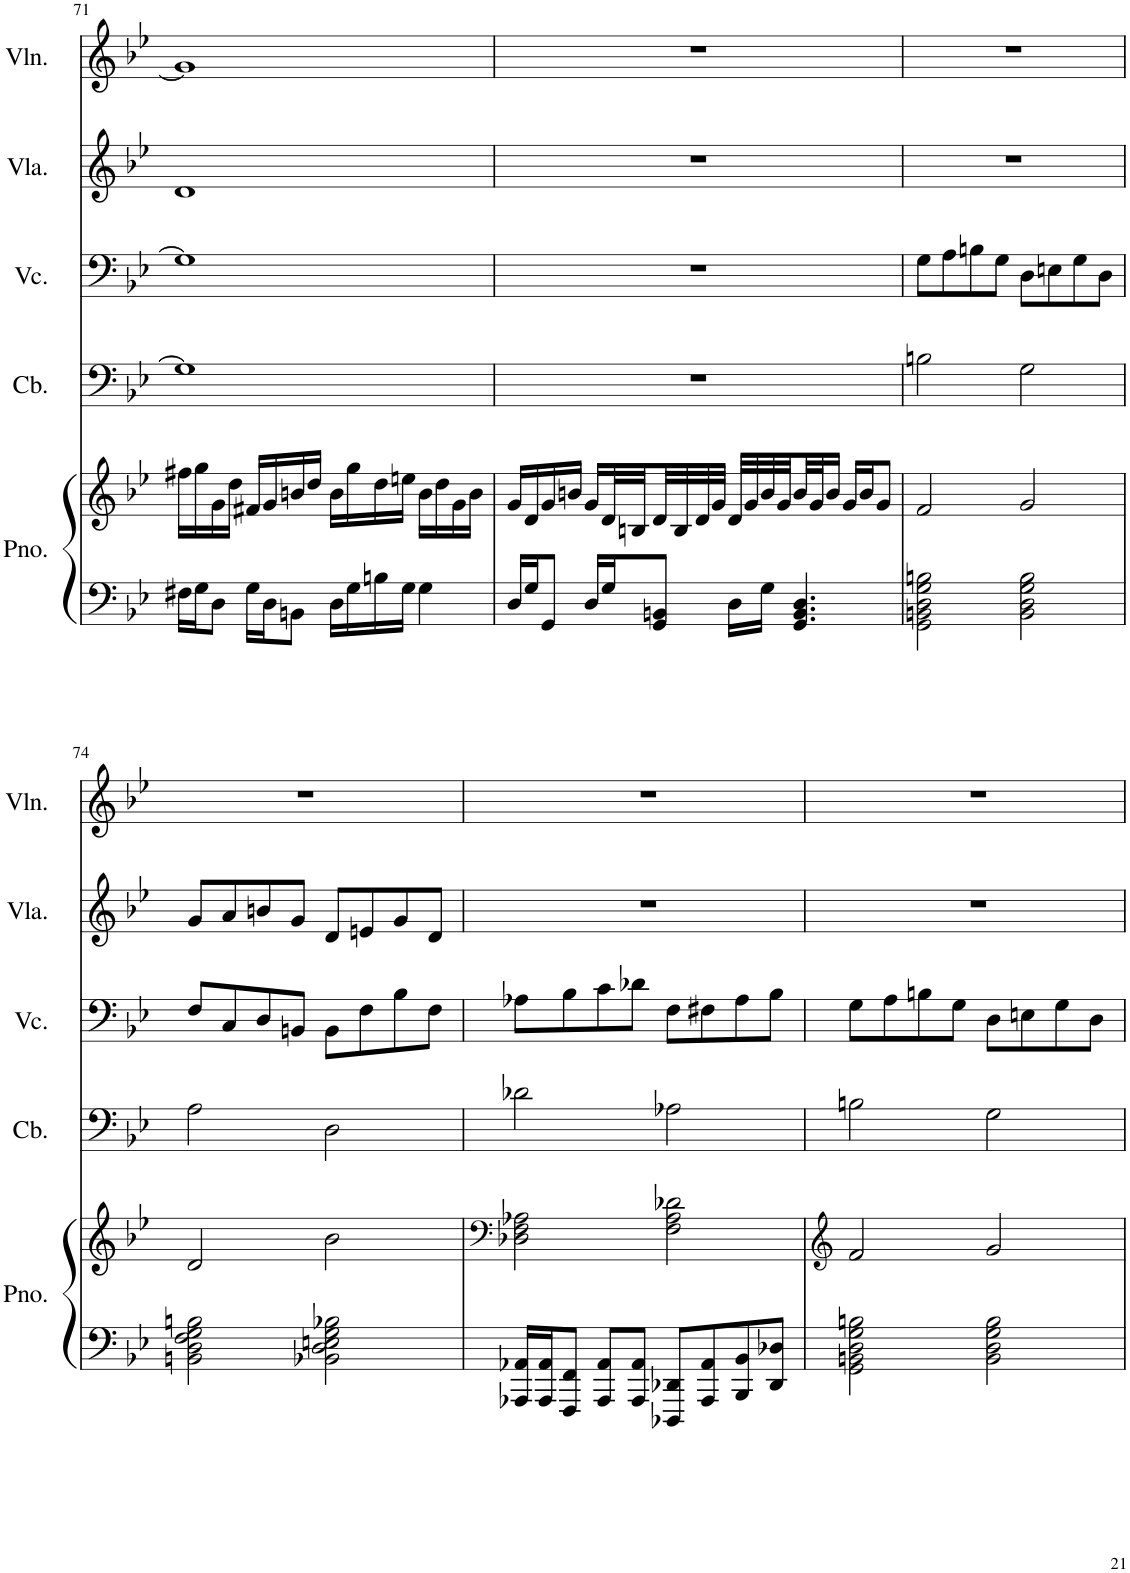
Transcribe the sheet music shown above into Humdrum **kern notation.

**kern	**kern	**kern	**kern	**kern	**kern
*part5	*part5	*part4	*part3	*part2	*part1
*staff6	*staff5	*staff4	*staff3	*staff2	*staff1
*I"Piano, Piano	*	*I"Contrabass	*I"Violoncello	*I"Viola	*I"Violin
*I'Pno.	*	*I'Cb.	*I'Vc.	*I'Vla.	*I'Vln.
!!LO:PB:g=z
*clefF4	*clefG2	*clefF4	*clefF4	*clefG2	*clefG2
*	*	*Trd7c12	*	*	*
*k[b-e-]	*k[b-e-]	*k[b-e-]	*k[b-e-]	*k[b-e-]	*k[b-e-]
*M4/4	*M4/4	*M4/4	*M4/4	*M4/4	*M4/4
=71	=71	=71	=71	=71	=71
16F#X\LL	16ff#X\LL	1G]	1G]	1d	1g]
16G\J	16gg\	.	.	.	.
8D\J	16g\	.	.	.	.
.	16dd\JJ	.	.	.	.
16G\LL	16f#X/LL	.	.	.	.
16D\J	16g/	.	.	.	.
8BBn\J	16bn/	.	.	.	.
.	16dd/JJ	.	.	.	.
16D\LL	16b\LL	.	.	.	.
16G\	16gg\	.	.	.	.
16Bn\	16dd\	.	.	.	.
16G\JJ	16een\JJ	.	.	.	.
4G\	16b\LL	.	.	.	.
.	16dd\	.	.	.	.
.	16g\	.	.	.	.
.	16b\JJ	.	.	.	.
=72	=72	=72	=72	=72	=72
16D/LL	16g/LL	1r	1r	1r	1r
16G/J	16d/	.	.	.	.
8GG/J	16g/	.	.	.	.
.	16bn/JJ	.	.	.	.
16D/LL	16g/LL	.	.	.	.
16G/J	32d/L	.	.	.	.
.	32Bn/	.	.	.	.
8GG/ 8BBn/J	32d/	.	.	.	.
.	32B/	.	.	.	.
.	32d/	.	.	.	.
.	32g/JJJ	.	.	.	.
16D\LL	32d/LLL	.	.	.	.
.	32g/	.	.	.	.
16G\JJ	32b/	.	.	.	.
.	32g/	.	.	.	.
4.GG/ 4.BB/ 4.D/	32b/	.	.	.	.
.	32g/J	.	.	.	.
.	16b/JJ	.	.	.	.
.	16g/LL	.	.	.	.
.	16b/J	.	.	.	.
.	8g/J	.	.	.	.
=73	=73	=73	=73	=73	=73
2GG\ 2BBn\ 2D\ 2G\ 2Bn\	2f/	2Bn\	8G\L	1r	1r
.	.	.	8A\	.	.
.	.	.	8Bn\	.	.
.	.	.	8G\J	.	.
2BB\ 2D\ 2G\ 2B\	2g/	2G\	8D\L	.	.
.	.	.	8En\	.	.
.	.	.	8G\	.	.
.	.	.	8D\J	.	.
!!LO:LB:g=z
=74	=74	=74	=74	=74	=74
2BBn\ 2D\ 2F\ 2G\ 2Bn\	2d/	2A\	8F/L	8g/L	1r
.	.	.	8C/	8a/	.
.	.	.	8D/	8bn/	.
.	.	.	8BBn/J	8g/J	.
2BB-X\ 2D\ 2En\ 2G\ 2B-X\	2b-\	2D\	8BB\L	8d/L	.
.	.	.	8F\	8en/	.
.	.	.	8B-\	8g/	.
.	.	.	8F\J	8d/J	.
=75	=75	=75	=75	=75	=75
*	*clefF4	*	*	*	*
16AAA-X/ 16AA-X/LL	2D-X\ 2F\ 2A-X\	2d-X\	8A-X\L	1r	1r
16AAA-/ 16AA-/J	.	.	.	.	.
8FFF/ 8FF/J	.	.	8B-\	.	.
8AAA-/ 8AA-/L	.	.	8c\	.	.
8AAA-/ 8AA-/J	.	.	8d-X\J	.	.
8DDD-X/ 8DD-X/L	2F\ 2A-\ 2d-X\	2A-X\	8F\L	.	.
8AAA-/ 8AA-/	.	.	8F#X\	.	.
8BBB-/ 8BB-/	.	.	8A-\	.	.
8DD-/ 8D-X/J	.	.	8B-\J	.	.
=76	=76	=76	=76	=76	=76
*	*clefG2	*	*	*	*
2GG\ 2BBn\ 2D\ 2G\ 2Bn\	2f/	2Bn\	8G\L	1r	1r
.	.	.	8A\	.	.
.	.	.	8Bn\	.	.
.	.	.	8G\J	.	.
2BB\ 2D\ 2G\ 2B\	2g/	2G\	8D\L	.	.
.	.	.	8En\	.	.
.	.	.	8G\	.	.
.	.	.	8D\J	.	.
=	=	=	=	=	=
*-	*-	*-	*-	*-	*-
